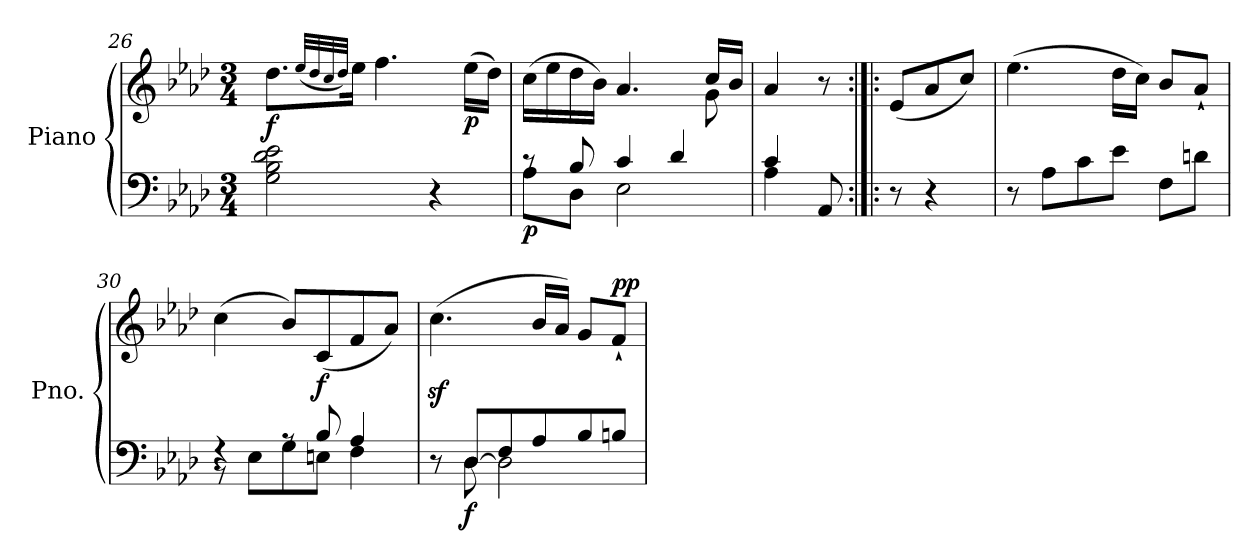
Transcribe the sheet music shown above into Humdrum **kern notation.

**kern	**kern	**dynam
*part1	*part1	*part1
*staff2	*staff1	*staff1/2
*I"Piano	*	*
*I'Pno.	*	*
*clefF4	*clefG2	*
*k[b-e-a-d-]	*k[b-e-a-d-]	*
*M3/4	*M3/4	*
=26	=26	=26
!	!	!LO:DY:b
2G\ 2B-\ 2d-\ 2e-\	8.dd-\L	f
.	(<32qee-/LLL	.
.	32qdd-/	.
.	32qcc/	.
.	32qdd-/JJJ)	.
.	16ee-\Jk	.
.	4.ff\	.
4r	.	.
!	!	!LO:DY:b
.	(>16ee-\LL	p
.	16dd-\JJ)	.
=27	=27	=27
*^	*^	*
!	!	!	!	!LO:DY:b=2
8rc	8A-\L	(>16cc\LL	8ryy	p
.	.	16ee-\	.	.
*	*	*v	*v	*
8B-/	8D-\J	16dd-\	.
.	.	16b-\JJ)	.
4c/	2E-\	4.a-/	.
4d-/	.	.	.
*	*	*^	*
.	.	16cc/LL	8g\	.
.	.	16b-/JJ	.	.
*	*	*v	*v	*
=28	=28	=28	=28
4c/	4A-\	4a-/	.
8AA-/	8ryy	8r	.
*v	*v	*	*
=28X3:|!|:	=28X3:|!|:	=28X3:|!|:
8r	(<8e-/L	.
4r	8a-/	.
.	8cc/J)	.
=29	=29	=29
8r	(>4.ee-\	.
8A-\L	.	.
8c\	.	.
8e-\J	16dd-\LL	.
.	16cc\JJ)	.
8F\L	8b-/L	.
8dn\J	8a-`/J	.
=30	=30	=30
*^	*	*
4rF	8r	(>4cc\	.
.	8E-\L	.	.
8rA	8G\	8b-/L)	.
!	!	!	!LO:DY:b
8B-/	8En\J	(<8c/	f
4A-/	4F\	8f/	.
.	.	8a-/J)	.
!!LO:LB:g=z
=31	=31	=31	=31
8r	8ryy	(>4.ccz<\	.
!	!	!	!LO:DY:b=2
[8D-/L	8D-\	.	f
8F/	2D-\]	.	.
8A-/	.	16b-/LL	.
.	.	16a-/JJ)	.
8B-/	.	8g/L	.
!	!	!	!LO:DY:b=2
!	!	!	!LO:DY:n=1:a
8Bn/J	.	8f`/J	p p
*v	*v	*	*
=	=	=
*-	*-	*-
